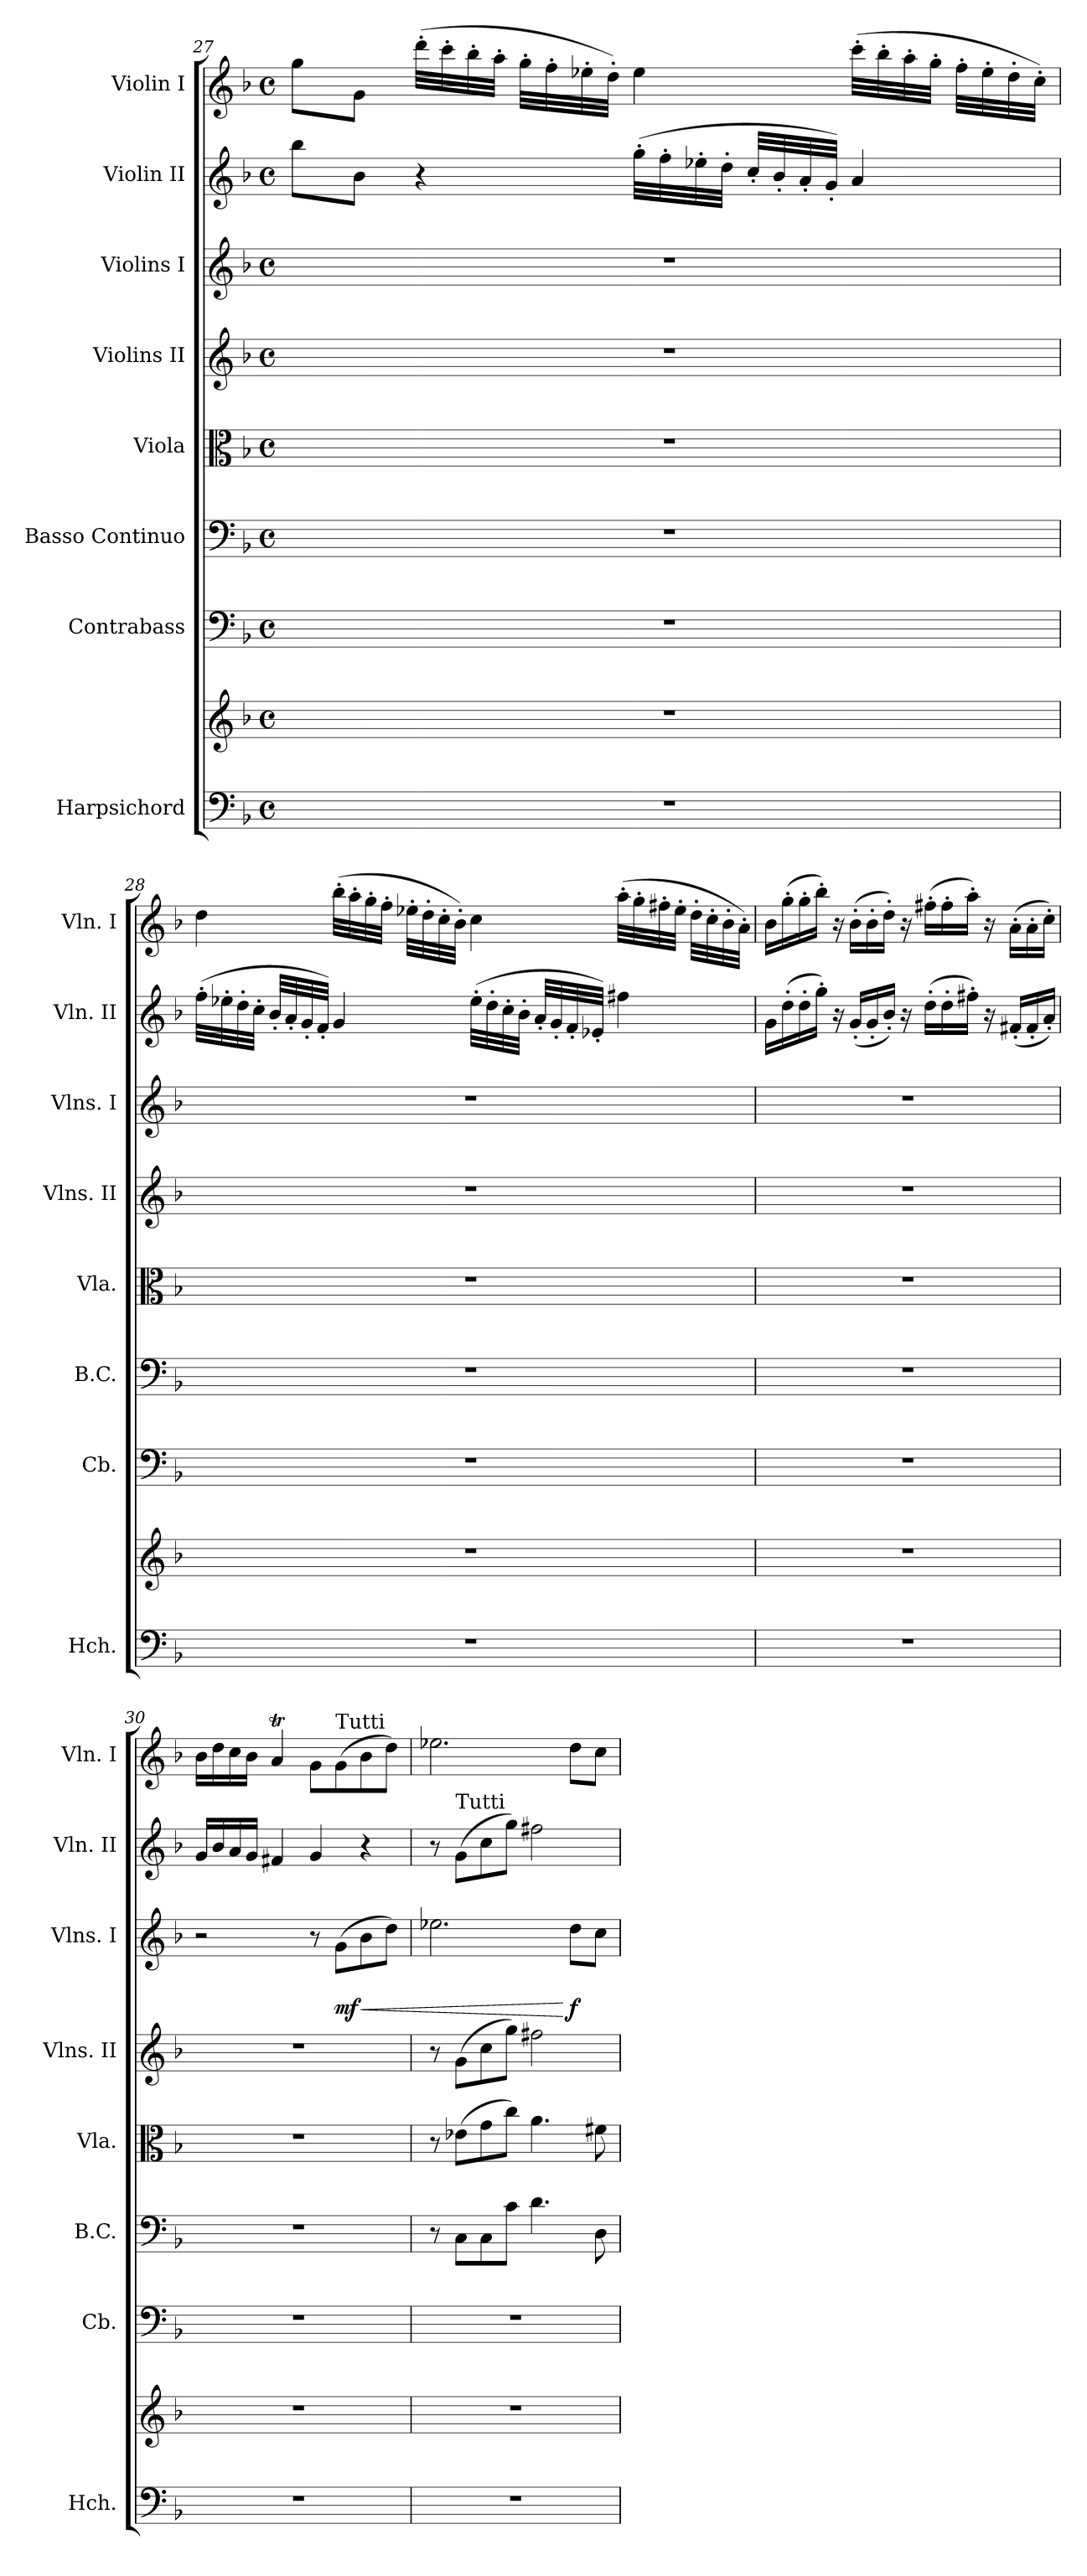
**kern	**kern	**kern	**kern	**kern	**kern	**kern	**dynam	**kern	**kern
*part8	*part8	*part7	*part6	*part5	*part4	*part3	*part3	*part2	*part1
*staff9	*staff8	*staff7	*staff6	*staff5	*staff4	*staff3	*staff3	*staff2	*staff1
*I"Harpsichord	*	*I"Contrabass	*I"Basso Continuo	*I"Viola	*I"Violins II	*I"Violins I	*	*I"Violin II	*I"Violin I
*I'Hch.	*	*I'Cb.	*I'B.C.	*I'Vla.	*I'Vlns. II	*I'Vlns. I	*	*I'Vln. II	*I'Vln. I
!!LO:LB:g=z
*clefF4	*clefG2	*clefF4	*clefF4	*clefC3	*clefG2	*clefG2	*	*clefG2	*clefG2
*	*	*ITrd7c12	*	*	*	*	*	*	*
*k[b-]	*k[b-]	*k[b-]	*k[b-]	*k[b-]	*k[b-]	*k[b-]	*	*k[b-]	*k[b-]
*M4/4	*M4/4	*M4/4	*M4/4	*M4/4	*M4/4	*M4/4	*	*M4/4	*M4/4
*met(c)	*met(c)	*met(c)	*met(c)	*met(c)	*met(c)	*met(c)	*	*met(c)	*met(c)
=27	=27	=27	=27	=27	=27	=27	=27	=27	=27
1r	1r	1r	1r	1r	1r	1r	.	8bb-\L	8gg\L
.	.	.	.	.	.	.	.	8b-\J	8g\J
.	.	.	.	.	.	.	.	4r	(>32ddd'\LLL
.	.	.	.	.	.	.	.	.	32ccc'\
.	.	.	.	.	.	.	.	.	32bb-'\
.	.	.	.	.	.	.	.	.	32aa'\JJJ
.	.	.	.	.	.	.	.	.	32gg'\LLL
.	.	.	.	.	.	.	.	.	32ff'\
.	.	.	.	.	.	.	.	.	32ee-X'\
.	.	.	.	.	.	.	.	.	32dd'\JJJ)
.	.	.	.	.	.	.	.	(>32gg'\LLL	4ee-\
.	.	.	.	.	.	.	.	32ff'\	.
.	.	.	.	.	.	.	.	32ee-X'\	.
.	.	.	.	.	.	.	.	32dd'\JJJ	.
.	.	.	.	.	.	.	.	32cc'/LLL	.
.	.	.	.	.	.	.	.	32b-'/	.
.	.	.	.	.	.	.	.	32a'/	.
.	.	.	.	.	.	.	.	32g'/JJJ)	.
.	.	.	.	.	.	.	.	4a/	(>32ccc'\LLL
.	.	.	.	.	.	.	.	.	32bb-'\
.	.	.	.	.	.	.	.	.	32aa'\
.	.	.	.	.	.	.	.	.	32gg'\JJJ
.	.	.	.	.	.	.	.	.	32ff'\LLL
.	.	.	.	.	.	.	.	.	32ee-'\
.	.	.	.	.	.	.	.	.	32dd'\
.	.	.	.	.	.	.	.	.	32cc'\JJJ)
!!LO:LB:g=z
=28	=28	=28	=28	=28	=28	=28	=28	=28	=28
1r	1r	1r	1r	1r	1r	1r	.	(>32ff'\LLL	4dd\
.	.	.	.	.	.	.	.	32ee-X'\	.
.	.	.	.	.	.	.	.	32dd'\	.
.	.	.	.	.	.	.	.	32cc'\JJJ	.
.	.	.	.	.	.	.	.	32b-'/LLL	.
.	.	.	.	.	.	.	.	32a'/	.
.	.	.	.	.	.	.	.	32g'/	.
.	.	.	.	.	.	.	.	32f'/JJJ)	.
.	.	.	.	.	.	.	.	4g/	(>32bb-'\LLL
.	.	.	.	.	.	.	.	.	32aa'\
.	.	.	.	.	.	.	.	.	32gg'\
.	.	.	.	.	.	.	.	.	32ff'\JJJ
.	.	.	.	.	.	.	.	.	32ee-X'\LLL
.	.	.	.	.	.	.	.	.	32dd'\
.	.	.	.	.	.	.	.	.	32cc'\
.	.	.	.	.	.	.	.	.	32b-'\JJJ)
.	.	.	.	.	.	.	.	(>32ee-'\LLL	4cc\
.	.	.	.	.	.	.	.	32dd'\	.
.	.	.	.	.	.	.	.	32cc'\	.
.	.	.	.	.	.	.	.	32b-'\JJJ	.
.	.	.	.	.	.	.	.	32a'/LLL	.
.	.	.	.	.	.	.	.	32g'/	.
.	.	.	.	.	.	.	.	32f'/	.
.	.	.	.	.	.	.	.	32e-X'/JJJ)	.
.	.	.	.	.	.	.	.	4ff#X\	(>32aa'\LLL
.	.	.	.	.	.	.	.	.	32gg'\
.	.	.	.	.	.	.	.	.	32ff#X'\
.	.	.	.	.	.	.	.	.	32ee-'\JJJ
.	.	.	.	.	.	.	.	.	32dd'\LLL
.	.	.	.	.	.	.	.	.	32cc'\
.	.	.	.	.	.	.	.	.	32b-'\
.	.	.	.	.	.	.	.	.	32a'\JJJ)
!!LO:PB:g=z
=29	=29	=29	=29	=29	=29	=29	=29	=29	=29
1r	1r	1r	1r	1r	1r	1r	.	16g\LL	16b-\LL
.	.	.	.	.	.	.	.	(>16dd'\	(>16gg'\
.	.	.	.	.	.	.	.	16dd'\	16gg'\
.	.	.	.	.	.	.	.	16gg'\JJ)	16bb-'\JJ)
.	.	.	.	.	.	.	.	16r	16r
.	.	.	.	.	.	.	.	(<16g'/LL	(>16b-'\LL
.	.	.	.	.	.	.	.	16g'/	16b-'\
.	.	.	.	.	.	.	.	16b-'/JJ)	16dd'\JJ)
.	.	.	.	.	.	.	.	16r	16r
.	.	.	.	.	.	.	.	(>16dd'\LL	(>16ff#X'\LL
.	.	.	.	.	.	.	.	16dd'\	16ff#'\
.	.	.	.	.	.	.	.	16ff#X'\JJ)	16aa'\JJ)
.	.	.	.	.	.	.	.	16r	16r
.	.	.	.	.	.	.	.	(<16f#X'/LL	(>16a'\LL
.	.	.	.	.	.	.	.	16f#'/	16a'\
.	.	.	.	.	.	.	.	16a'/JJ)	16cc'\JJ)
=30	=30	=30	=30	=30	=30	=30	=30	=30	=30
1r	1r	1r	1r	1r	1r	2r	.	16g/LL	16b-\LL
.	.	.	.	.	.	.	.	16b-/	16dd\
.	.	.	.	.	.	.	.	16a/	16cc\
.	.	.	.	.	.	.	.	16g/JJ	16b-\JJ
.	.	.	.	.	.	.	.	4f#X/	4at/
.	.	.	.	.	.	8r	.	4g/	8g\L
!	!	!	!	!	!	!	!	!	!LO:TX:a:t=Tutti
!	!	!	!	!	!	!	!LO:DY:b	!	!
.	.	.	.	.	.	(>8g\L	mf	.	(>8g\
!	!	!	!	!	!	!	!LO:HP:b	!	!
.	.	.	.	.	.	8b-\	<	4r	8b-\
.	.	.	.	.	.	8dd\J)	.	.	8dd\J)
=31	=31	=31	=31	=31	=31	=31	=31	=31	=31
1r	1r	1r	8r	8r	8r	2.ee-X\	.	8r	2.ee-X\
!	!	!	!	!	!	!	!	!LO:TX:a:t=Tutti	!
.	.	.	8C\L	(>8e-X\L	(>8g\L	.	.	(>8g\L	.
.	.	.	8C\	8g\	8cc\	.	.	8cc\	.
.	.	.	8c\J	8cc\J)	8gg\J)	.	.	8gg\J)	.
.	.	.	4.d\	4.a\	2ff#X\	.	.	2ff#X\	.
!	!	!	!	!	!	!	!LO:DY:n=1:b	!	!
.	.	.	.	.	.	8dd\L	[ f	.	8dd\L
.	.	.	8D\	8f#X\	.	8cc\J	.	.	8cc\J
=	=	=	=	=	=	=	=	=	=
*-	*-	*-	*-	*-	*-	*-	*-	*-	*-
